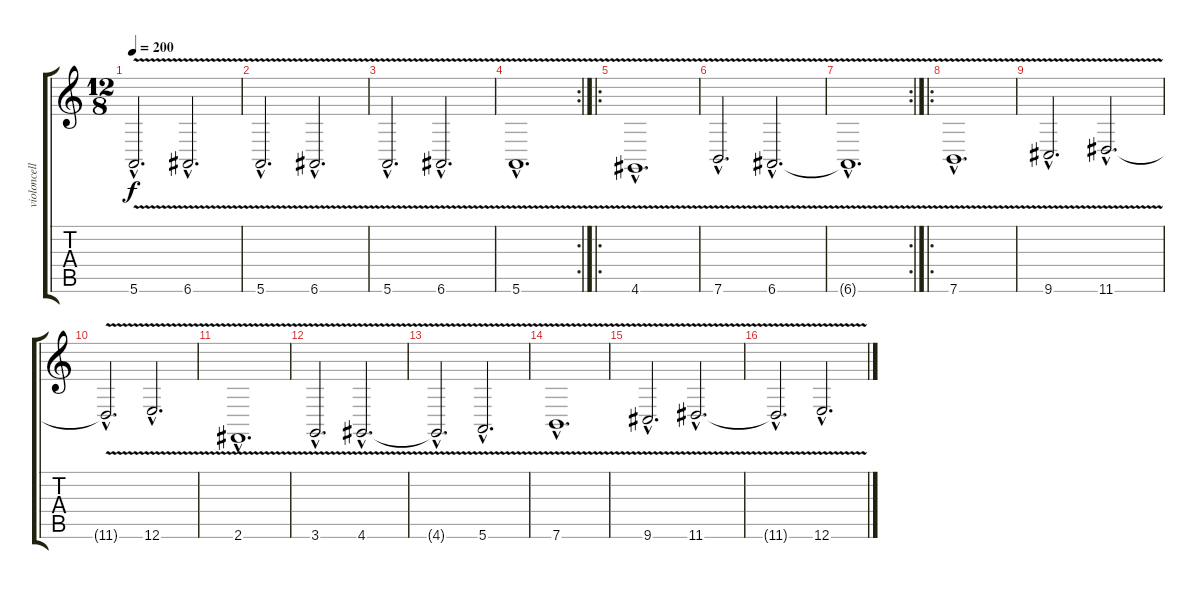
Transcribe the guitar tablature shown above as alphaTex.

\track ("violoncelle" "violoncell") {instrument cello}
\staff {score tabs}
\tuning (E4 B3 G3 D3 A2 E2) {hide}
\ts (12 8)
\tempo 200
\clef g2
\ks c
5.6{v hac}.2{d dy f instrument cello} 6.6{v hac}.2{d} |
5.6{v hac}.2{d} 6.6{v hac}.2{d} |
5.6{v hac}.2{d} 6.6{v hac}.2{d} |
\rc 2
5.6{v hac}.1{d} |
\ro
4.6{v hac}.1{d} |
7.6{v hac}.2{d} 6.6{v hac}.2{d} |
\rc 2
6.6{hac t}.1{d} |
\ro
7.6{v hac}.1{d} |
9.6{v hac}.2{d} 11.6{v hac}.2{d} |
11.6{hac t}.2{d} 12.6{v hac}.2{d} |
2.6{v hac}.1{d} |
3.6{v hac}.2{d} 4.6{v hac}.2{d} |
4.6{hac t}.2{d} 5.6{v hac}.2{d} |
7.6{v hac}.1{d} |
9.6{v hac}.2{d} 11.6{v hac}.2{d} |
11.6{hac t}.2{d} 12.6{v hac}.2{d}
